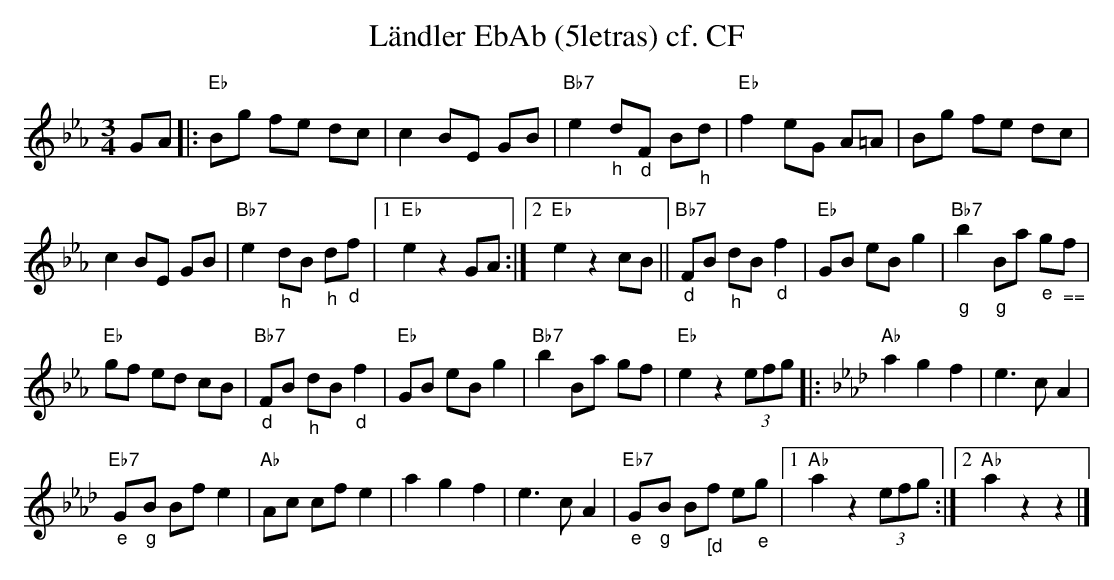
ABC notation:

X:1
T:L\"andler EbAb (5letras) cf. CF
M:3/4
L:1/8
K:Ebmaj%%MIDI gchordon
GA |: "Eb"Bg fe dc | c2BE GB | "Bb7"e2 "_h"d"_d"F B"_h"d | "Eb"f2eG A=A | Bg fe dc |
c2BE GB | "Bb7"e2"_h"dB "_h"d"_d"f |1 "Eb"e2z2GA :|2 "Eb"e2z2cB || "Bb7""_d"FB "_h"dB"_d"f2 | "Eb"GB eBg2 | "Bb7""_g"b2"_g"Ba "_e"g"_ =="f |
"Eb"gf ed cB | "Bb7""_d"FB "_h"dB"_d"f2 | "Eb"GB eBg2 | "Bb7"b2Ba gf | "Eb"e2z2 (3efg |: [K:Abmaj] [L:1/4] "Ab"agf | e>cA |
"Eb7""_e"G/2"_g"B/2 B/2f/2e | "Ab"A/2c/2 c/2f/2e | agf | e>cA | "Eb7""_e"G/2"_g"B/2 B/2"_[d"f/2 e/2"_e"g/2 |1 "Ab"az (3e/2f/2g/2 :|2 "Ab"azz |]
